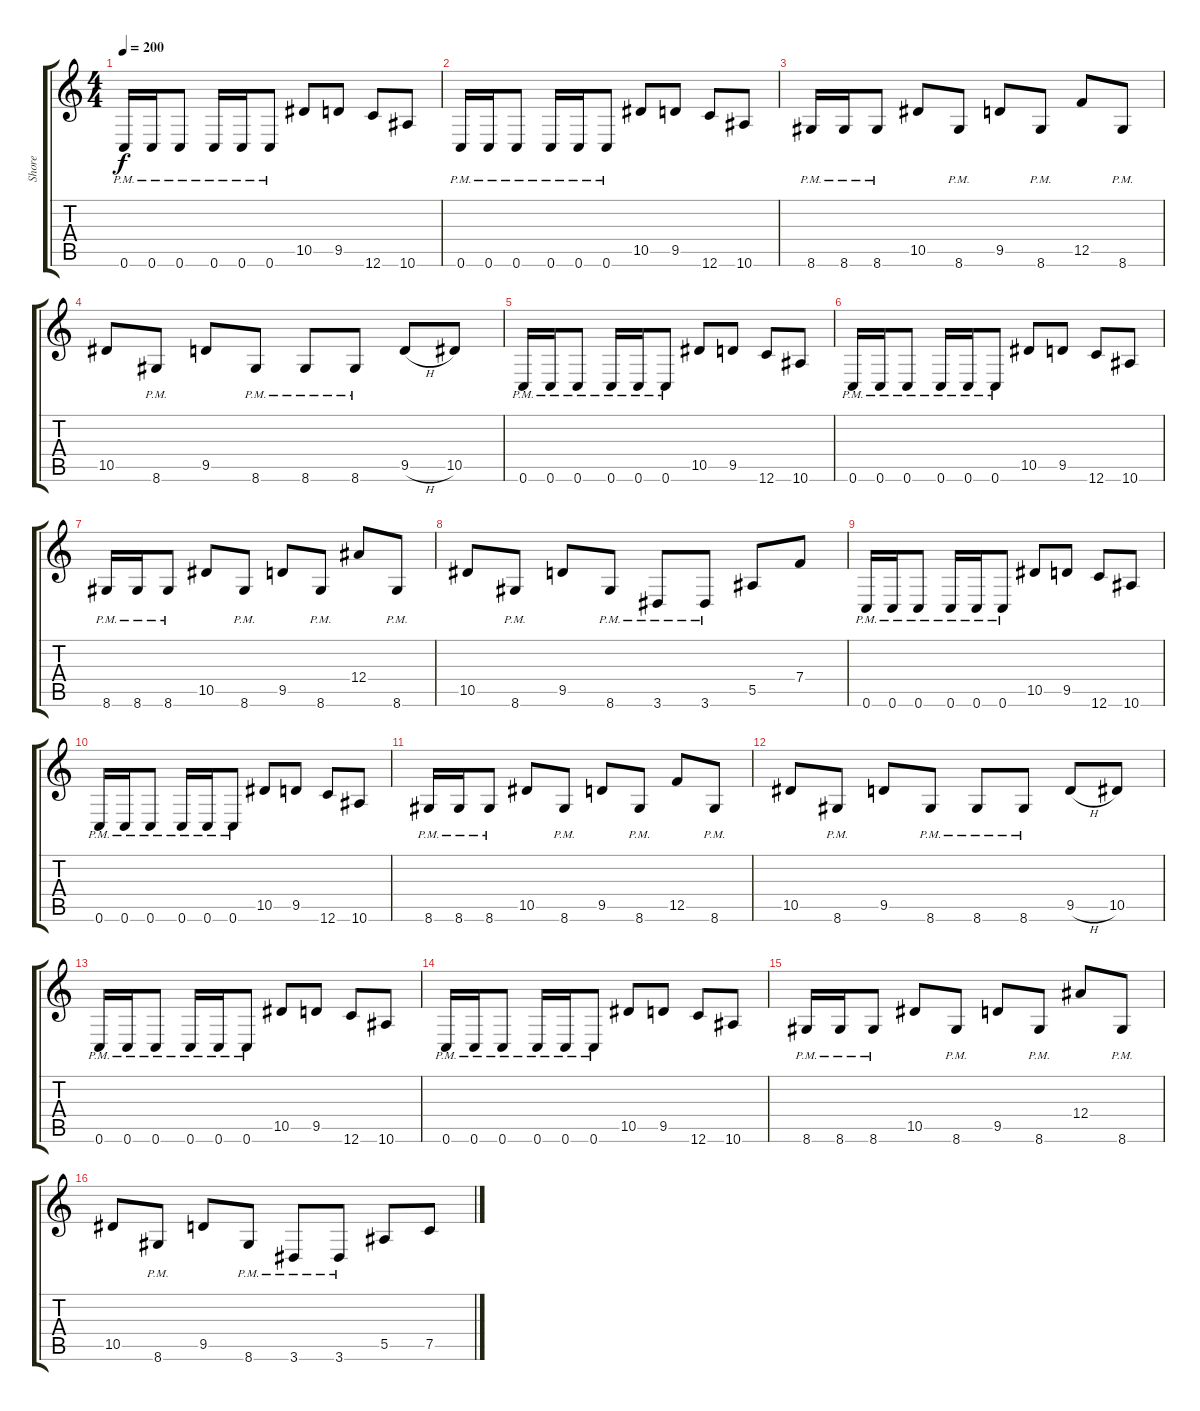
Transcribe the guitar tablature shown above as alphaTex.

\track ("Shore" "Shore") {instrument distortionguitar}
\staff {score tabs}
\tuning (C4 G3 Eb3 Bb2 F2 C2) {hide}
\ts (4 4)
\tempo 200
\clef g2
\ks c
0.6{pm}.16{dy f} 0.6{pm}.16 0.6{pm}.8 0.6{pm}.16 0.6{pm}.16 0.6{pm}.8 10.5.8 9.5.8 12.6.8 10.6.8 |
0.6{pm}.16 0.6{pm}.16 0.6{pm}.8 0.6{pm}.16 0.6{pm}.16 0.6{pm}.8 10.5.8 9.5.8 12.6.8 10.6.8 |
8.6{pm}.16 8.6{pm}.16 8.6{pm}.8 10.5.8 8.6{pm}.8 9.5.8 8.6{pm}.8 12.5.8 8.6{pm}.8 |
10.5.8 8.6{pm}.8 9.5.8 8.6{pm}.8 8.6{pm}.8 8.6{pm}.8 9.5{h}.8 10.5.8 |
0.6{pm}.16 0.6{pm}.16 0.6{pm}.8 0.6{pm}.16 0.6{pm}.16 0.6{pm}.8 10.5.8 9.5.8 12.6.8 10.6.8 |
0.6{pm}.16 0.6{pm}.16 0.6{pm}.8 0.6{pm}.16 0.6{pm}.16 0.6{pm}.8 10.5.8 9.5.8 12.6.8 10.6.8 |
8.6{pm}.16 8.6{pm}.16 8.6{pm}.8 10.5.8 8.6{pm}.8 9.5.8 8.6{pm}.8 12.4.8 8.6{pm}.8 |
10.5.8 8.6{pm}.8 9.5.8 8.6{pm}.8 3.6{pm}.8 3.6{pm}.8 5.5.8 7.4.8 |
0.6{pm}.16 0.6{pm}.16 0.6{pm}.8 0.6{pm}.16 0.6{pm}.16 0.6{pm}.8 10.5.8 9.5.8 12.6.8 10.6.8 |
0.6{pm}.16 0.6{pm}.16 0.6{pm}.8 0.6{pm}.16 0.6{pm}.16 0.6{pm}.8 10.5.8 9.5.8 12.6.8 10.6.8 |
8.6{pm}.16 8.6{pm}.16 8.6{pm}.8 10.5.8 8.6{pm}.8 9.5.8 8.6{pm}.8 12.5.8 8.6{pm}.8 |
10.5.8 8.6{pm}.8 9.5.8 8.6{pm}.8 8.6{pm}.8 8.6{pm}.8 9.5{h}.8 10.5.8 |
0.6{pm}.16 0.6{pm}.16 0.6{pm}.8 0.6{pm}.16 0.6{pm}.16 0.6{pm}.8 10.5.8 9.5.8 12.6.8 10.6.8 |
0.6{pm}.16 0.6{pm}.16 0.6{pm}.8 0.6{pm}.16 0.6{pm}.16 0.6{pm}.8 10.5.8 9.5.8 12.6.8 10.6.8 |
8.6{pm}.16 8.6{pm}.16 8.6{pm}.8 10.5.8 8.6{pm}.8 9.5.8 8.6{pm}.8 12.4.8 8.6{pm}.8 |
10.5.8 8.6{pm}.8 9.5.8 8.6{pm}.8 3.6{pm}.8 3.6{pm}.8 5.5.8 7.5.8
